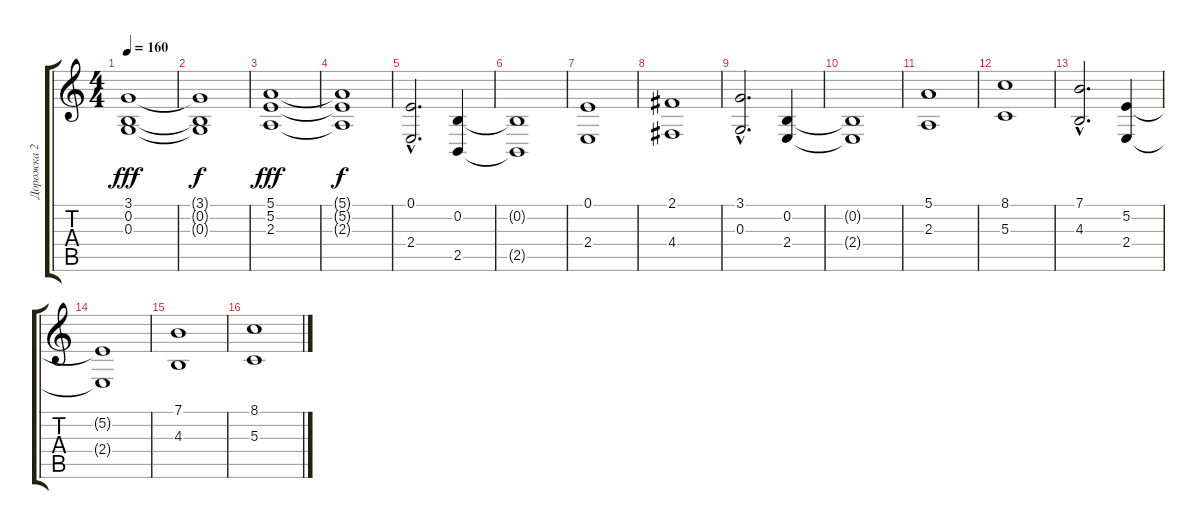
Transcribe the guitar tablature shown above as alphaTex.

\track ("Дорожка 2" "Дорожка 2") {instrument viola}
\staff {score tabs}
\tuning (E4 B3 G3 D3 A2 E2) {hide}
\ts (4 4)
\tempo 160
\clef g2
\ks c
(3.1 0.2 0.3).1{dy fff} |
(3.1{t} 0.2{t} 0.3{t}).1{dy f} |
(5.1 5.2 2.3).1{dy fff} |
(5.1{t} 5.2{t} 2.3{t}).1{dy f} |
(0.1{hac} 2.4{hac}).2{d} (0.2 2.5).4 |
(0.2{t} 2.5{t}).1 |
(0.1 2.4).1 |
(2.1 4.4).1 |
(3.1{hac} 0.3{hac}).2{d} (0.2 2.4).4 |
(0.2{t} 2.4{t}).1 |
(5.1 2.3).1 |
(8.1 5.3).1 |
(7.1{hac} 4.3{hac}).2{d} (5.2 2.4).4 |
(5.2{t} 2.4{t}).1 |
(7.1 4.3).1 |
(8.1 5.3).1
